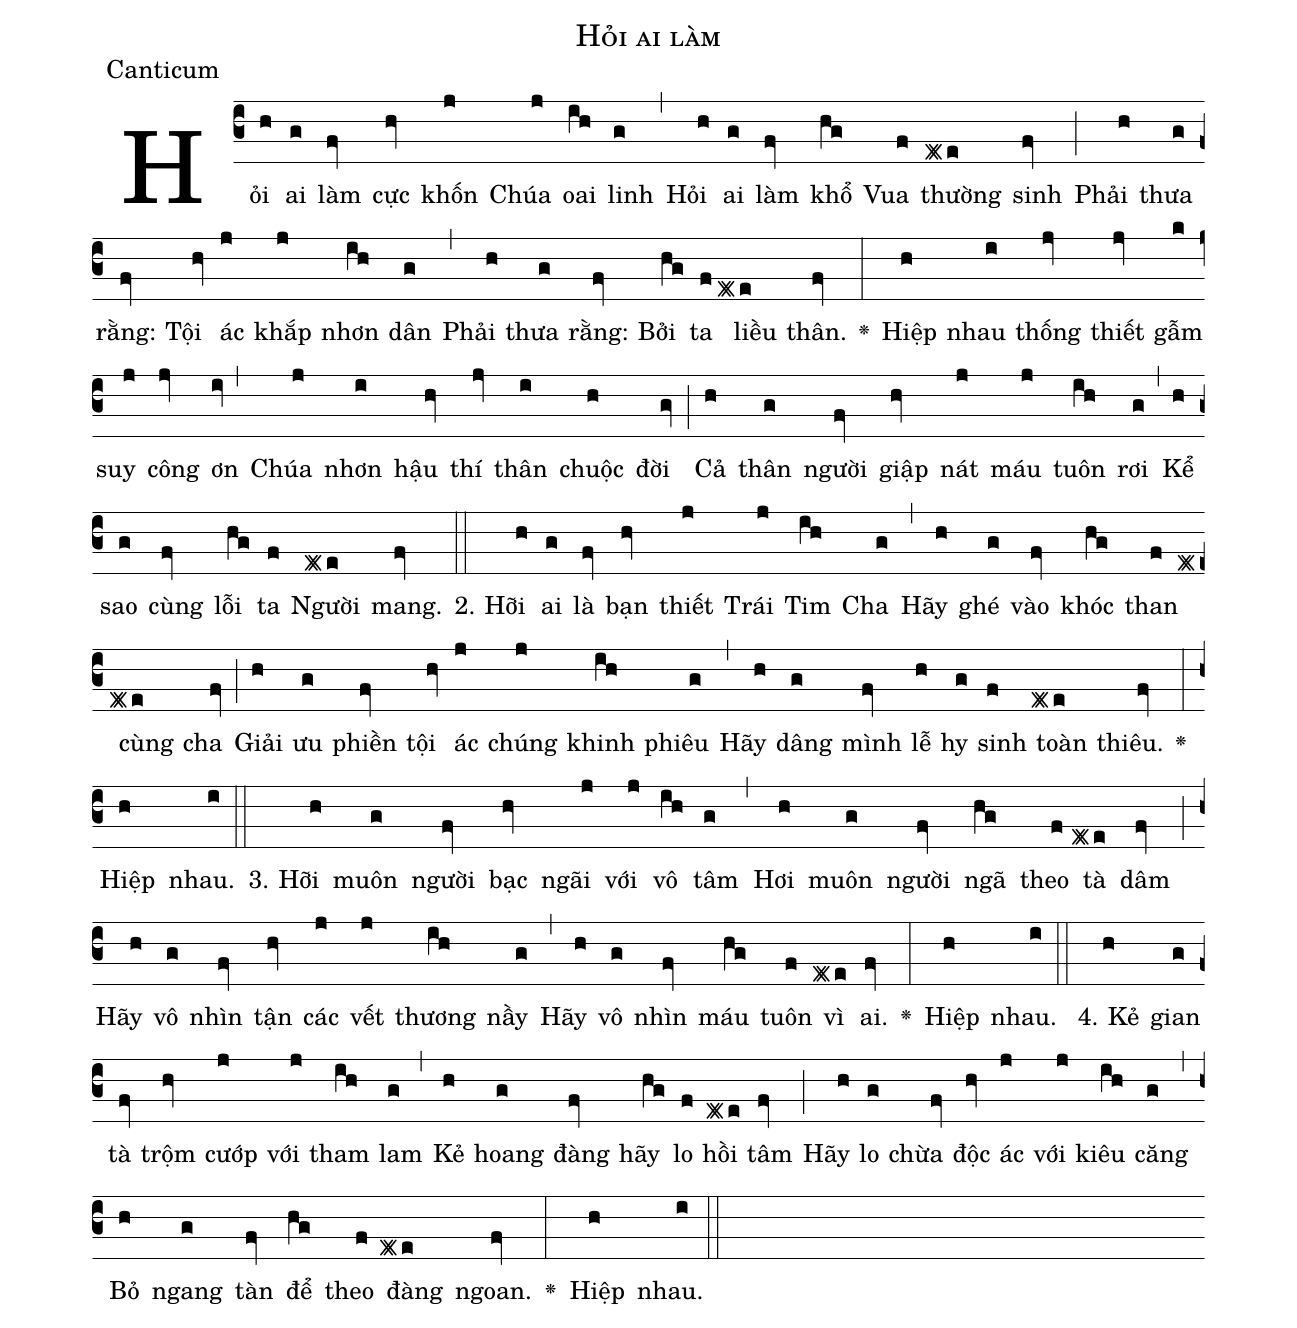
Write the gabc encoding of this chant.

name:Hỏi ai làm;
office-part:Canticum;
%%
(c3)Hỏi(h) ai(g) làm(fv) cực(hv) khốn(j) Chúa(j) oai(ih) linh(g) (,)
Hỏi(h) ai(g) làm(fv) khổ(hg) Vua(f) thường(e#e) sinh(fv) (;)
Phải(h) thưa(g) rằng:(fv) Tội(hv) ác(j) khắp(j) nhơn(ih) dân(g) (,)
Phải(h) thưa(g) rằng:(fv) Bởi(hg) ta(f) liều(e#e) thân.(fv) <v>\greheightstar</v>(:) Hiệp(h) nhau(i) thống(jv) thiết(jv) gẫm(k) suy(j) công(jv) ơn(iv,)
Chúa(j) nhơn(i) hậu(hv) thí(jv) thân(i) chuộc(h) đời(gv) (;)
Cả(h) thân(g) người(fv) giập(hv) nát(j) máu(j) tuôn(ih) rơi(g) (,)
Kể(h) sao(g) cùng(fv) lỗi(hg) ta(f) Người(e#e) mang.(fv) (::)
2. Hỡi(h) ai(g) là(fv) bạn(hv) thiết(j) Trái(j) Tim(ih) Cha(g) (,)
Hãy(h) ghé(g) vào(fv) khóc(hg) than(f) cùng(e#e) cha(fv) (;)
Giải(h) ưu(g) phiền(fv) tội(hv) ác(j) chúng(j) khinh(ih) phiêu(g) (,)
Hãy(h) dâng(g) mình(fv) lễ(h) hy(g) sinh(f) toàn(e#e) thiêu.(fv) <v>\greheightstar</v>(:) Hiệp(h) nhau.(i::)
3. Hỡi(h) muôn(g) người(fv) bạc(hv) ngãi(j) với(j) vô(ih) tâm(g) (,)
Hơi(h) muôn(g) người(fv) ngã(hg) theo(f) tà(e#e) dâm(fv) (;)
Hãy(h) vô(g) nhìn(fv) tận(hv) các(j) vết(j) thương(ih) nầy(g) (,)
Hãy(h) vô(g) nhìn(fv) máu(hg) tuôn(f) vì(e#e) ai.(fv) <v>\greheightstar</v>(:) Hiệp(h) nhau.(i::)
4. Kẻ(h) gian(g) tà(fv) trộm(hv) cướp(j) với(j) tham(ih) lam(g) (,)
Kẻ(h) hoang(g) đàng(fv) hãy(hg) lo(f) hồi(e#e) tâm(fv) (;)
Hãy(h) lo(g) chừa(fv) độc(hv) ác(j) với(j) kiêu(ih) căng(g) (,)
Bỏ(h) ngang(g) tàn(fv) để(hg) theo(f) đàng(e#e) ngoan.(fv) <v>\greheightstar</v>(:) Hiệp(h) nhau.(i::)
